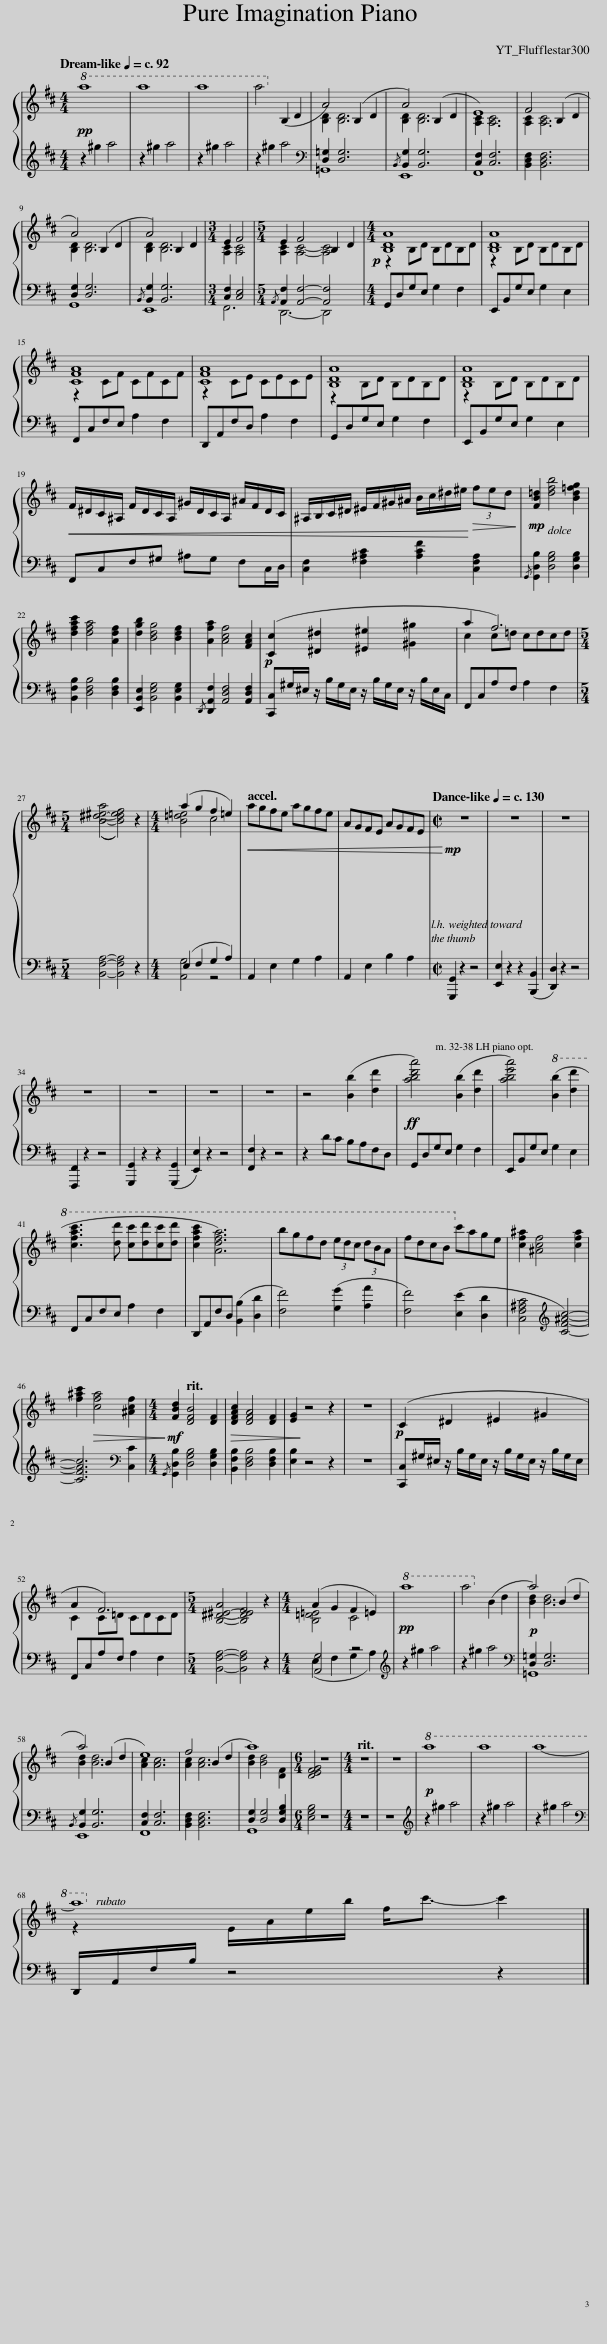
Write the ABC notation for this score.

X:1
%%score { ( 1 3 ) | ( 2 4 ) }
L:1/8
Q:1/4=80
M:4/4
I:linebreak $
K:D
V:1 treble
V:3 treble
V:2 treble
V:4 treble
V:1
!pp!!8va(! a'8 | a'8 | a'8 | a'4!8va)! (B,2 D2 | A4) (B,2 D2 | %5
 A4) (B,2 D2 | E8) | F4 (B,2 D2 |$ A4) (B,2 D2 | A4) B,2 D2 | %10
[M:3/4] E2 F4 |[M:5/4] E2 F4 B,2 D2 |[M:4/4]!p! [B,DA]8 | [B,DA]8 |$ [CFA]8 | %15
 [CFA]8 | [B,DA]8 | [B,DA]8 |$!<(! F/^D/C/^A,/ F/D/C/A,/ ^G/D/C/A,/ ^A/F/D/C/ | ^A,/B,/C/^D/ ^E/F/^G/^A/ B/c/^d/^e/!<)!!>(! (3fed!>)! | %20
!mp! [FB=d]2 [dfb]4 [Bd=fg]2 |$ [dfac']2 [dfa]4 [Adf]2 | [dgb]2 [Bdg]4 [Bdf]2 | [Afa]2 [Acf]4 [FAc]2 |!p! ([Cc]2 [^D^d]2 [^E^e]2 [^G^g]2 | %25
 a2 f6) |$[M:5/4] (([B-^d-^e-a]4 [Bdef]4)) z2 |[M:4/4] (a2 g2 f2 =e2) |!<(! agfe agfe | AGFE AGFE!<)! | %30
[M:2/2]!mp![Q:1/4=80] z8 | z8 | z8 |$ z8 | z8 | %35
 z8 | z8 | z4 ([Bb]2 [dd']2 |!ff! [abd'a']4) ([Bb]2 [dd']2 | [abe'a']4)!8va(! ([bb']2 [d'd'']2 |$ %40
 [c'f'a'c'']3 [d'd''] [c'c''][d'd''][c'c''][d'd''] | [c'f'a'c'']2 [ad'f'a']6) | b'g'f'd' (3e'd'c' (3d'ba | f'd'c'b!8va)! c'age | [cf^a]2 [^Acf]4 [cfa]2 |$ %45
 [f^ac']2!>(! [cfa]4 [^Acf]2!>)! |[M:4/4]!mf! [FBd]2 [DFB]4 [DF]2 |!>(! [DFAc]2 [DFA]4 [DF]2 | [EG]2!>)! z4 z2 | z8 | %50
!p! (C2 ^D2 ^E2 ^G2 |$ A2 F6) |[M:5/4] [B,-^D-^E-A]4 [B,DEF]4 z2 |[M:4/4] (A2 G2 F2 =E2) |!pp!!8va(! a'8 | %55
 a'4!8va)! (B2 d2 |!p! a4) (B2 d2 |$ a4) (B2 d2 | e8) | f4 (B2 d2 | %60
 a8) |[M:6/4] [DEFG]4 z8 |[M:4/4] z8 | z8 |!p!!8va(! a'8 | %65
 a'8 | a'8- |$ a'8!8va)! |] %68
V:2
 z2 ^g2 a4 | z2 ^g2 a4 | z2 ^g2 a4 | z2 ^g2 a4 |[K:bass] [D,=G,]2 [D,G,]6 | %5
{/B,,} [B,,G,]2 [B,,G,]6 | [C,F,]2 [C,F,]6 | [B,,D,F,]2 [B,,D,F,]6 |$ [D,G,]2 [D,G,]6 |{/B,,} [B,,G,]2 [B,,G,]6 | %10
[M:3/4] [C,F,]2 [C,E,]4 |[M:5/4]{/A,,} [A,,F,]2 [A,,F,]4- [A,,F,]4 |[M:4/4] G,,D,G,E, G,2 F,2 | E,,B,,G,E, G,2 E,2 |$ F,,C,F,E, A,2 F,2 | %15
 D,,A,,F,D, A,2 F,2 | G,,D,G,E, G,2 F,2 | E,,B,,G,E, G,2 E,2 |$ F,,C,F,^G, ^A,G, F,C,/D,/ | [C,F,]2 [F,^A,C]2 [A,CF]2 [C,F,A,]2 | %20
{/G,,} [G,,D,B,]2 [D,G,B,]4 [D,G,B,]2 |$ [B,,F,B,]2 [D,F,B,]4 [D,F,B,]2 | [E,,B,,E,]2 [B,,E,G,]4 [B,,E,G,]2 |{/D,,} [D,,A,,F,]2 [A,,D,F,]4 [A,,D,F,]2 | [C,,C,]^G,/^E,/ z/ B,/G,/E,/ z/ B,/G,/E,/ z/ B,/E,/C,/ | %25
 F,,C,A,F, A,2 F,2 |$[M:5/4] [B,,F,A,]4- [B,,F,A,]4 z2 |[M:4/4] (E,2 F,2 G,2 A,2) | A,,2 E,2 G,2 A,2 | A,,2 E,2 B,2 A,2 | %30
[M:2/2] [G,,,G,,]2 z2 z4 | [E,,E,]2 z2 z2 ([B,,,B,,]2 | [D,,D,]2) z2 z4 |$ [F,,,F,,]2 z2 z4 | [G,,,G,,]2 z2 z2 ([G,,,G,,]2 | %35
 [E,,E,]2) z2 z4 | [F,,F,]2 z2 z4 | z2 DC B,A,F,D, | G,,D,G,E, G,2 F,2 | E,,B,,G,E, G,2 E,2 |$ %40
 F,,C,F,E, A,2 F,2 | D,,A,,F,D, ([B,,B,]2 [D,D]2 | [F,F]4) ([G,G]2 [A,A]2 | [F,F]4) ([E,E]2 [D,D]2 | [C,F,^A,C]4[K:treble] [CF^Ac]4-) |$ %45
 [CFAc]6[K:bass] [C,C]2 |[M:4/4]{/G,,} [G,,D,B,]2 [D,G,B,]4 [D,G,B,]2 | [B,,F,B,]2 [D,F,B,]4 [D,F,B,]2 | [E,B,]2 z4 z2 | z8 | %50
 [C,,C,]^G,/^E,/ z/ B,/G,/E,/ z/ B,/G,/E,/ z/ B,/G,/E,/ |$ F,,C,A,F, A,2 F,2 |[M:5/4] [B,,F,A,]4- [B,,F,A,]4 z2 |[M:4/4] [A,,G,]4 z4 |[K:treble] z2 ^g2 a4 | %55
 z2 ^g2 a4 |[K:bass] [D,=G,]2 [D,G,]6 |${/B,,} [B,,G,]2 [B,,G,]6 | [C,F,]2 [C,F,]6 | [B,,D,F,]2 [B,,D,F,]6 | %60
 [D,G,]2 [D,G,]4 [D,G,B,]2 |[M:6/4] [E,G,B,]4 z8 |[M:4/4] z8 | z8 |[K:treble] z2 ^g2 a4 | %65
 z2 ^g2 a4 | z2 ^g2 a4 |$[K:bass] D,,/A,,/F,/B,/ z4 z2 |] %68
V:3
!8va(! x8 | x8 | x8 | x4!8va)! x4 | [B,D]2 [B,D]6 | %5
 [B,D]2 [B,D]6 | [A,C]2 [A,C]6 | [A,C]2 [A,C]6 |$ [B,D]2 [B,D]6 | [B,D]2 [B,D]6 | %10
[M:3/4] [A,C]2 [A,C]4 |[M:5/4] [A,C]2 [A,C]4- [A,C]4 |[M:4/4] z2 B,D B,DB,D | z2 B,D B,DB,D |$ z2 CF CFCF | %15
 z2 CE CECE | z2 B,D B,DB,D | z2 B,D B,DB,D |$ x8 | x8 | %20
 x8 |$ x8 | x8 | x8 | x8 | %25
 c2 c=d cdcd |$[M:5/4] x10 |[M:4/4] [B=d=e]4 c4 | x8 | x8 | %30
[M:2/2] x8 | x8 | x8 |$ x8 | x8 | %35
 x8 | x8 | x8 | x8 | x4!8va(! x4 |$ %40
 x8 | x8 | x8 | x4!8va)! x4 | x8 |$ %45
 x8 |[M:4/4] x8 | x8 | x8 | x8 | %50
 x8 |$ C2 C=D CDCD |[M:5/4] x10 |[M:4/4] [B,=D=E]4 C4 |!8va(! x8 | %55
 x4!8va)! x4 | [Bd]2 [Bd]6 |$ [Bd]2 [Bd]6 | [Ac]2 [Ac]6 | [Ac]2 [Ac]6 | %60
 [Bd]2 [Bd]4 [DF]2 |[M:6/4] x12 |[M:4/4] x8 | x8 |!8va(! x8 | %65
 x8 | x8 |$ z2!8va)! E/A/e/b/ f<c'- c'2 |] %68
V:4
 x8 | x8 | x8 | x8 |[K:bass] =G,,8 | %5
 E,,8 | F,,8 | x8 |$ G,,8 | E,,8 | %10
[M:3/4] F,,6 |[M:5/4] D,,6- D,,4 |[M:4/4] x8 | x8 |$ x8 | %15
 x8 | x8 | x8 |$ x8 | x8 | %20
 x8 |$ x8 | x8 | x8 | x8 | %25
 x8 |$[M:5/4] x10 |[M:4/4] [A,,G,]4 z4 | x8 | x8 | %30
[M:2/2] x8 | x8 | x8 |$ x8 | x8 | %35
 x8 | x8 | x8 | x8 | x8 |$ %40
 x8 | x8 | x8 | x8 | x4[K:treble] x4 |$ %45
 x6[K:bass] x2 |[M:4/4] x8 | x8 | x8 | x8 | %50
 x8 |$ x8 |[M:5/4] x10 |[M:4/4] (E,2 F,2 G,2 A,2) |[K:treble] x8 | %55
 x8 |[K:bass] =G,,8 |$ E,,8 | F,,8 | x8 | %60
 G,,8 |[M:6/4] x12 |[M:4/4] x8 | x8 |[K:treble] x8 | %65
 x8 | x8 |$[K:bass] x8 |] %68
